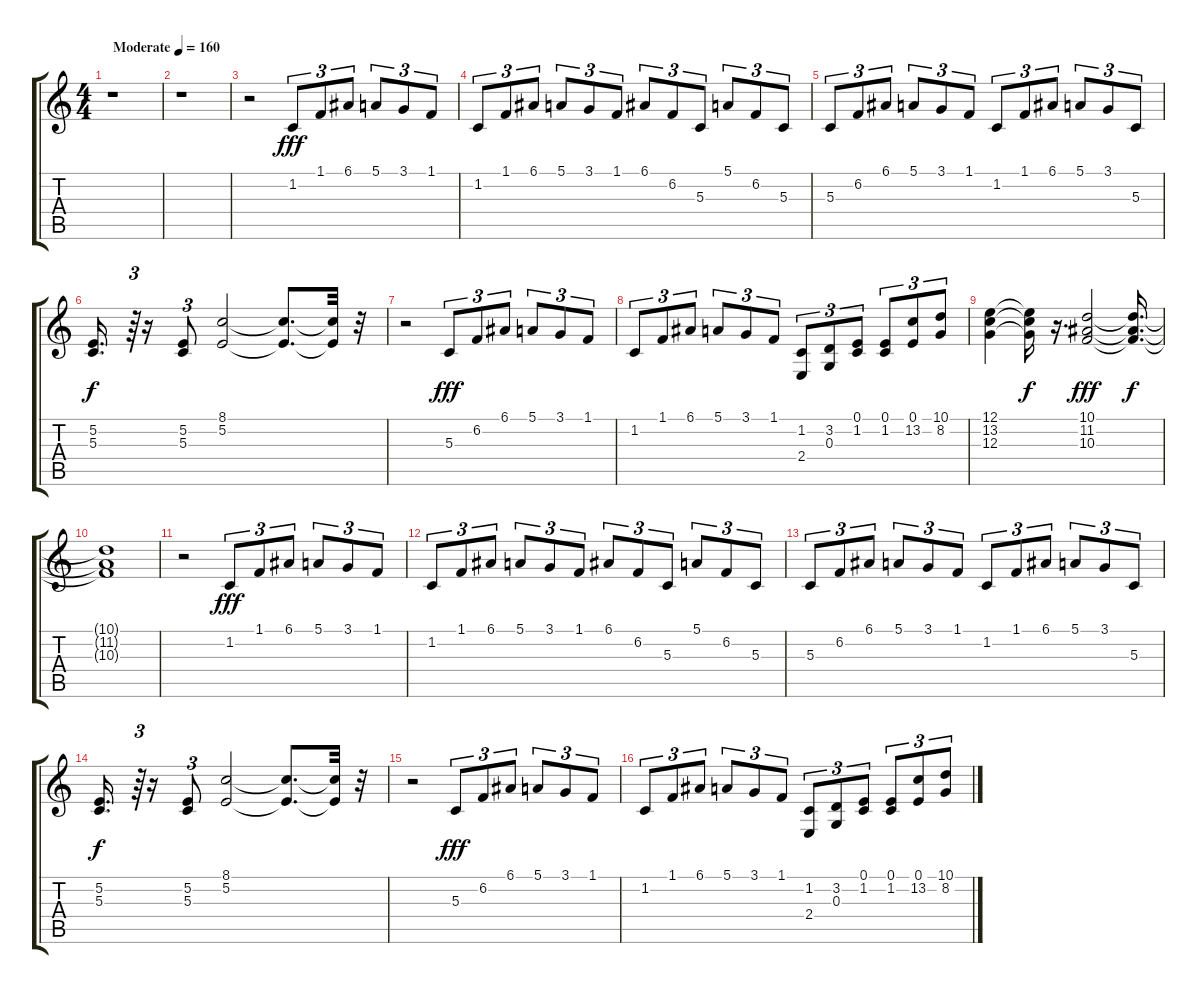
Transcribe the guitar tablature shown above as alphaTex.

\track "" {instrument stringensemble1}
\staff {score tabs}
\tuning (E4 B3 G3 D3 A2 E2) {hide}
\ts (4 4)
\tempo (160 "Moderate")
\clef g2
\ks c
r.1{dy fff instrument stringensemble1} |
r.1 |
r.2 1.2.8{tu (3 2)} 1.1.8{tu (3 2)} 6.1.8{tu (3 2)} 5.1.8{tu (3 2)} 3.1.8{tu (3 2)} 1.1.8{tu (3 2)} |
1.2.8{tu (3 2)} 1.1.8{tu (3 2)} 6.1.8{tu (3 2)} 5.1.8{tu (3 2)} 3.1.8{tu (3 2)} 1.1.8{tu (3 2)} 6.1.8{tu (3 2)} 6.2.8{tu (3 2)} 5.3.8{tu (3 2)} 5.1.8{tu (3 2)} 6.2.8{tu (3 2)} 5.3.8{tu (3 2)} |
5.3.8{tu (3 2)} 6.2.8{tu (3 2)} 6.1.8{tu (3 2)} 5.1.8{tu (3 2)} 3.1.8{tu (3 2)} 1.1.8{tu (3 2)} 1.2.8{tu (3 2)} 1.1.8{tu (3 2)} 6.1.8{tu (3 2)} 5.1.8{tu (3 2)} 3.1.8{tu (3 2)} 5.3.8{tu (3 2)} |
(5.2 5.3).16{d dy f} r.64{tu (3 2)} r.16 (5.2 5.3).8{tu (3 2)} (8.1 5.2).2 (8.1{t} 5.2{t}).8{d} (8.1{t} 5.2{t}).32 r.32 |
r.2 5.3.8{tu (3 2) dy fff} 6.2.8{tu (3 2)} 6.1.8{tu (3 2)} 5.1.8{tu (3 2)} 3.1.8{tu (3 2)} 1.1.8{tu (3 2)} |
1.2.8{tu (3 2)} 1.1.8{tu (3 2)} 6.1.8{tu (3 2)} 5.1.8{tu (3 2)} 3.1.8{tu (3 2)} 1.1.8{tu (3 2)} (1.2 2.4).8{tu (3 2)} (3.2 0.3).8{tu (3 2)} (0.1 1.2).8{tu (3 2)} (0.1 1.2).8{tu (3 2)} (0.1 13.2).8{tu (3 2)} (10.1 8.2).8{tu (3 2)} |
(12.1 13.2 12.3).4 (12.1{t} 13.2{t} 12.3{t}).16{dy f} r.16{d} (10.1 11.2 10.3).2{dy fff} (10.1{t} 11.2{t} 10.3{t}).16{d dy f} |
(10.1{t} 11.2{t} 10.3{t}).1 |
r.2 1.2.8{tu (3 2) dy fff} 1.1.8{tu (3 2)} 6.1.8{tu (3 2)} 5.1.8{tu (3 2)} 3.1.8{tu (3 2)} 1.1.8{tu (3 2)} |
1.2.8{tu (3 2)} 1.1.8{tu (3 2)} 6.1.8{tu (3 2)} 5.1.8{tu (3 2)} 3.1.8{tu (3 2)} 1.1.8{tu (3 2)} 6.1.8{tu (3 2)} 6.2.8{tu (3 2)} 5.3.8{tu (3 2)} 5.1.8{tu (3 2)} 6.2.8{tu (3 2)} 5.3.8{tu (3 2)} |
5.3.8{tu (3 2)} 6.2.8{tu (3 2)} 6.1.8{tu (3 2)} 5.1.8{tu (3 2)} 3.1.8{tu (3 2)} 1.1.8{tu (3 2)} 1.2.8{tu (3 2)} 1.1.8{tu (3 2)} 6.1.8{tu (3 2)} 5.1.8{tu (3 2)} 3.1.8{tu (3 2)} 5.3.8{tu (3 2)} |
(5.2 5.3).16{d dy f} r.64{tu (3 2)} r.16 (5.2 5.3).8{tu (3 2)} (8.1 5.2).2 (8.1{t} 5.2{t}).8{d} (8.1{t} 5.2{t}).32 r.32 |
r.2 5.3.8{tu (3 2) dy fff} 6.2.8{tu (3 2)} 6.1.8{tu (3 2)} 5.1.8{tu (3 2)} 3.1.8{tu (3 2)} 1.1.8{tu (3 2)} |
1.2.8{tu (3 2)} 1.1.8{tu (3 2)} 6.1.8{tu (3 2)} 5.1.8{tu (3 2)} 3.1.8{tu (3 2)} 1.1.8{tu (3 2)} (1.2 2.4).8{tu (3 2)} (3.2 0.3).8{tu (3 2)} (0.1 1.2).8{tu (3 2)} (0.1 1.2).8{tu (3 2)} (0.1 13.2).8{tu (3 2)} (10.1 8.2).8{tu (3 2)}
